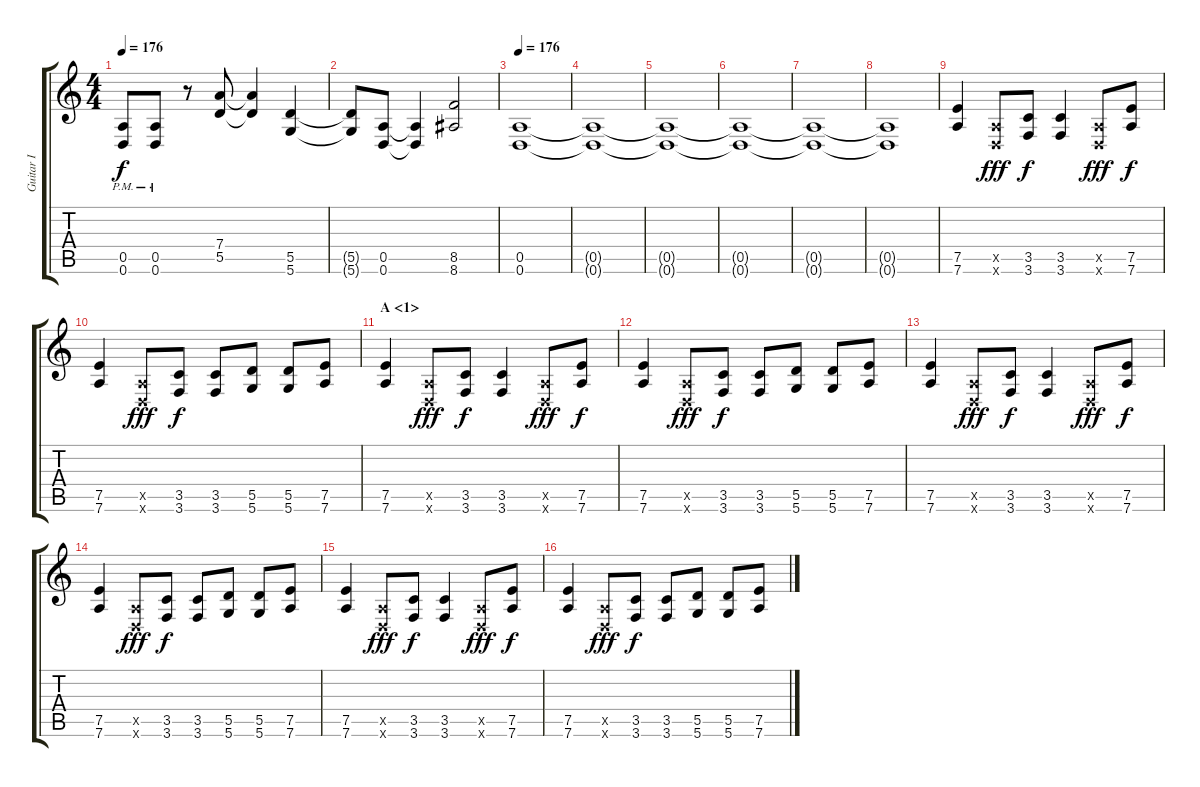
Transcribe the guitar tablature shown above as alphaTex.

\track ("Guitar I" "Guitar I") {instrument distortionguitar}
\staff {score tabs}
\tuning (E4 B3 G3 D3 A2 D2) {hide}
\ts (4 4)
\tempo 176
\clef g2
\ks c
(0.5{pm} 0.6{pm}).8{dy f} (0.5{pm} 0.6{pm}).8 r.8 (7.4 5.5).8 (7.4{t} 5.5{t}).4 (5.5 5.6).4 |
(5.5{t} 5.6{t}).8 (0.5 0.6).8 (0.5{t} 0.6{t}).4 (8.5 8.6).2 |
\section ("" "")
\tempo 176
(0.5 0.6).1 |
(0.5{t} 0.6{t}).1 |
(0.5{t} 0.6{t}).1 |
(0.5{t} 0.6{t}).1 |
\section ("" "")
(0.5{t} 0.6{t}).1 |
(0.5{t} 0.6{t}).1 |
(7.5 7.6).4 (0.5{x} 0.6{x}).8{dy fff} (3.5 3.6).8{dy f} (3.5 3.6).4 (0.5{x} 0.6{x}).8{dy fff} (7.5 7.6).8{dy f} |
(7.5 7.6).4 (0.5{x} 0.6{x}).8{dy fff} (3.5 3.6).8{dy f} (3.5 3.6).8 (5.5 5.6).8 (5.5 5.6).8 (7.5 7.6).8 |
\section ("" "A <1>")
(7.5 7.6).4 (0.5{x} 0.6{x}).8{dy fff} (3.5 3.6).8{dy f} (3.5 3.6).4 (0.5{x} 0.6{x}).8{dy fff} (7.5 7.6).8{dy f} |
(7.5 7.6).4 (0.5{x} 0.6{x}).8{dy fff} (3.5 3.6).8{dy f} (3.5 3.6).8 (5.5 5.6).8 (5.5 5.6).8 (7.5 7.6).8 |
(7.5 7.6).4 (0.5{x} 0.6{x}).8{dy fff} (3.5 3.6).8{dy f} (3.5 3.6).4 (0.5{x} 0.6{x}).8{dy fff} (7.5 7.6).8{dy f} |
(7.5 7.6).4 (0.5{x} 0.6{x}).8{dy fff} (3.5 3.6).8{dy f} (3.5 3.6).8 (5.5 5.6).8 (5.5 5.6).8 (7.5 7.6).8 |
(7.5 7.6).4 (0.5{x} 0.6{x}).8{dy fff} (3.5 3.6).8{dy f} (3.5 3.6).4 (0.5{x} 0.6{x}).8{dy fff} (7.5 7.6).8{dy f} |
(7.5 7.6).4 (0.5{x} 0.6{x}).8{dy fff} (3.5 3.6).8{dy f} (3.5 3.6).8 (5.5 5.6).8 (5.5 5.6).8 (7.5 7.6).8
